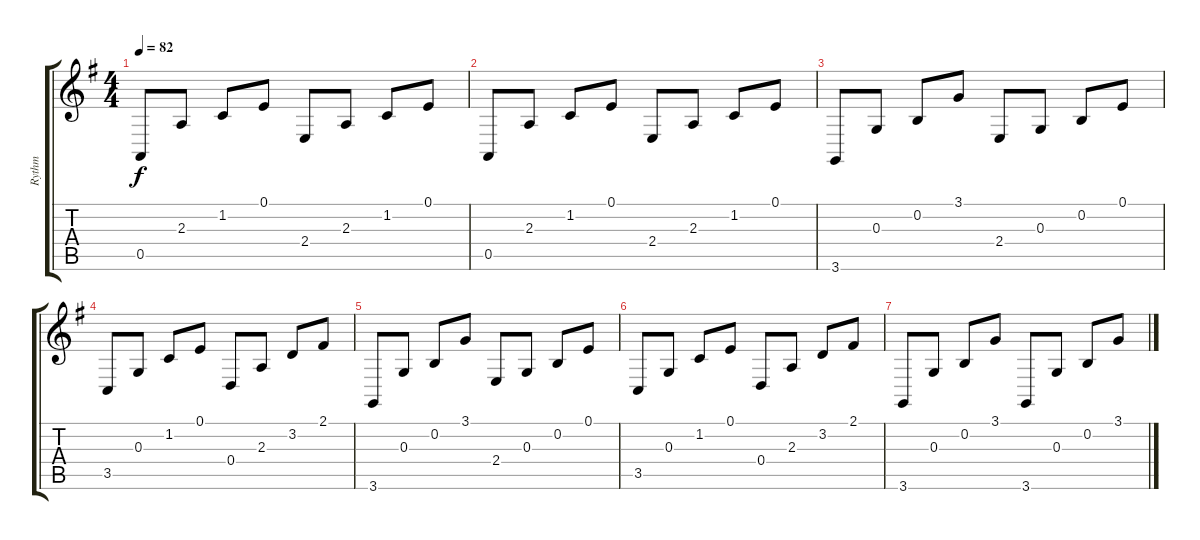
\track ("Rythm" "Rythm") {instrument clavinet}
\staff {score tabs}
\tuning (E4 B3 G3 D3 A2 E2) {hide}
\ts (4 4)
\tempo 82
\clef g2
\ks g
0.5.8{dy f} 2.3.8 1.2.8 0.1.8 2.4.8 2.3.8 1.2.8 0.1.8 |
0.5.8 2.3.8 1.2.8 0.1.8 2.4.8 2.3.8 1.2.8 0.1.8 |
3.6.8 0.3.8 0.2.8 3.1.8 2.4.8 0.3.8 0.2.8 0.1.8 |
3.5.8 0.3.8 1.2.8 0.1.8 0.4.8 2.3.8 3.2.8 2.1.8 |
3.6.8 0.3.8 0.2.8 3.1.8 2.4.8 0.3.8 0.2.8 0.1.8 |
3.5.8 0.3.8 1.2.8 0.1.8 0.4.8 2.3.8 3.2.8 2.1.8 |
3.6.8 0.3.8 0.2.8 3.1.8 3.6.8 0.3.8 0.2.8 3.1.8
